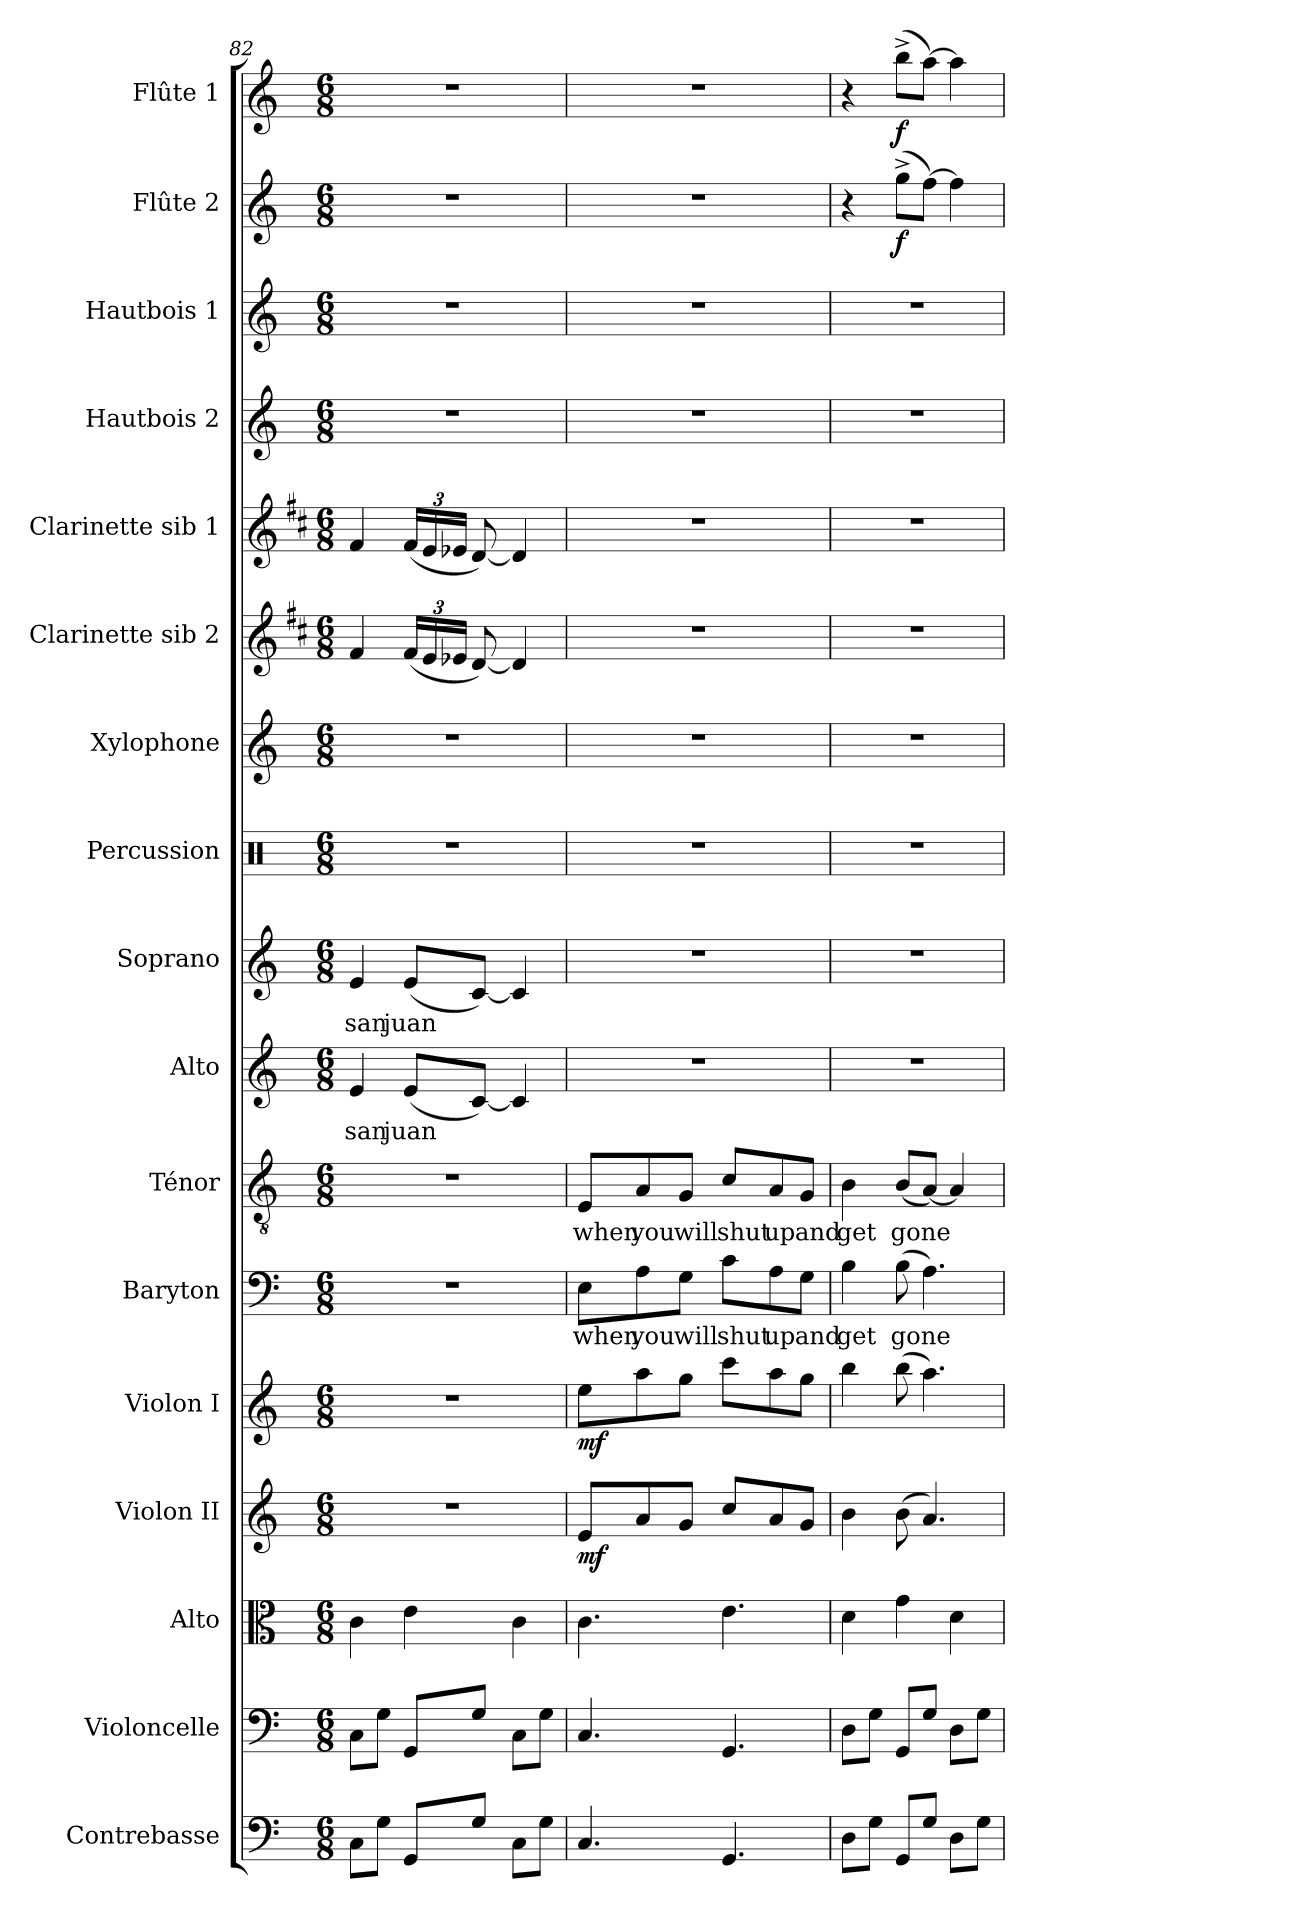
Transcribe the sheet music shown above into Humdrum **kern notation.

**kern	**kern	**kern	**kern	**dynam	**kern	**dynam	**kern	**text	**kern	**text	**kern	**text	**kern	**text	**kern	**kern	**kern	**kern	**kern	**kern	**kern	**dynam	**kern	**dynam
*part17	*part16	*part15	*part14	*part14	*part13	*part13	*part12	*part12	*part11	*part11	*part10	*part10	*part9	*part9	*part8	*part7	*part6	*part5	*part4	*part3	*part2	*part2	*part1	*part1
*staff17	*staff16	*staff15	*staff14	*staff14	*staff13	*staff13	*staff12	*staff12	*staff11	*staff11	*staff10	*staff10	*staff9	*staff9	*staff8	*staff7	*staff6	*staff5	*staff4	*staff3	*staff2	*staff2	*staff1	*staff1
*I"Contrebasse	*I"Violoncelle	*I"Alto	*I"Violon II	*	*I"Violon I	*	*I"Baryton	*	*I"Ténor	*	*I"Alto	*	*I"Soprano	*	*I"Percussion	*I"Xylophone	*I"Clarinette sib 2	*I"Clarinette sib 1	*I"Hautbois 2	*I"Hautbois 1	*I"Flûte 2	*	*I"Flûte 1	*
*I'Cb.	*I'Vc.	*I'A	*I'Vln. II	*	*I'Vln. I	*	*I'Bar.	*	*I'T	*	*I'A	*	*I'S	*	*I'Perc.	*I'Xyl.	*I'Cl. Sib 2	*I'Cl. Sib 1	*I'Hb. 2	*I'Hb. 1	*I'Fl. 2	*	*I'Fl. 1	*
*clefF4	*clefF4	*clefC3	*clefG2	*	*clefG2	*	*clefF4	*	*clefGv2	*	*clefG2	*	*clefG2	*	*clefX	*clefG2	*clefG2	*clefG2	*clefG2	*clefG2	*clefG2	*	*clefG2	*
*ITrd7c12	*	*	*	*	*	*	*	*	*	*	*	*	*	*	*	*	*ITrd1c2	*ITrd1c2	*	*	*	*	*	*
*k[]	*k[]	*k[]	*k[]	*	*k[]	*	*k[]	*	*k[]	*	*k[]	*	*k[]	*	*k[]	*k[]	*k[]	*k[]	*k[]	*k[]	*k[]	*	*k[]	*
*C:	*C:	*C:	*C:	*	*C:	*	*C:	*	*C:	*	*C:	*	*C:	*	*C:	*C:	*C:	*C:	*C:	*C:	*C:	*	*C:	*
*M6/8	*M6/8	*M6/8	*M6/8	*	*M6/8	*	*M6/8	*	*M6/8	*	*M6/8	*	*M6/8	*	*M6/8	*M6/8	*M6/8	*M6/8	*M6/8	*M6/8	*M6/8	*	*M6/8	*
=82	=82	=82	=82	=82	=82	=82	=82	=82	=82	=82	=82	=82	=82	=82	=82	=82	=82	=82	=82	=82	=82	=82	=82	=82
!	!	!	!	!	!	!	!	!	!	!	!	!LO:LY:b	!	!LO:LY:b	!	!	!	!	!	!	!	!	!	!
8CC\L	8C\L	4c\	2.r	.	2.r	.	2.r	.	2.r	.	4e/	san	4e/	san	2.r	2.r	4e/	4e/	2.r	2.r	2.r	.	2.r	.
8GG\J	8G\J	.	.	.	.	.	.	.	.	.	.	.	.	.	.	.	.	.	.	.	.	.	.	.
!	!	!	!	!	!	!	!	!	!	!	!	!LO:LY:b	!	!LO:LY:b	!	!	!	!	!	!	!	!	!	!
8GGG/L	8GG/L	4e\	.	.	.	.	.	.	.	.	(<8e/L	juan	(<8e/L	juan	.	.	(<24e/LL	(<24e/LL	.	.	.	.	.	.
.	.	.	.	.	.	.	.	.	.	.	.	.	.	.	.	.	24d/	24d/	.	.	.	.	.	.
.	.	.	.	.	.	.	.	.	.	.	.	.	.	.	.	.	24d-X/JJ	24d-X/JJ	.	.	.	.	.	.
8GG/J	8G/J	.	.	.	.	.	.	.	.	.	[8c/J)	.	[8c/J)	.	.	.	[8c/)	[8c/)	.	.	.	.	.	.
8CC\L	8C\L	4c\	.	.	.	.	.	.	.	.	4c/]	.	4c/]	.	.	.	4c/]	4c/]	.	.	.	.	.	.
8GG\J	8G\J	.	.	.	.	.	.	.	.	.	.	.	.	.	.	.	.	.	.	.	.	.	.	.
=83	=83	=83	=83	=83	=83	=83	=83	=83	=83	=83	=83	=83	=83	=83	=83	=83	=83	=83	=83	=83	=83	=83	=83	=83
!	!	!	!	!LO:DY:b	!	!LO:DY:b	!	!LO:LY:b	!	!LO:LY:b	!	!	!	!	!	!	!	!	!	!	!	!	!	!
4.CC/	4.C/	4.c\	8e/L	mf	8ee\L	mf	8E\L	when	8E/L	when	2.r	.	2.r	.	2.r	2.r	2.r	2.r	2.r	2.r	2.r	.	2.r	.
!	!	!	!	!	!	!	!	!LO:LY:b	!	!LO:LY:b	!	!	!	!	!	!	!	!	!	!	!	!	!	!
.	.	.	8a/	.	8aa\	.	8A\	you	8A/	you	.	.	.	.	.	.	.	.	.	.	.	.	.	.
!	!	!	!	!	!	!	!	!LO:LY:b	!	!LO:LY:b	!	!	!	!	!	!	!	!	!	!	!	!	!	!
.	.	.	8g/J	.	8gg\J	.	8G\J	will	8G/J	will	.	.	.	.	.	.	.	.	.	.	.	.	.	.
!	!	!	!	!	!	!	!	!LO:LY:b	!	!LO:LY:b	!	!	!	!	!	!	!	!	!	!	!	!	!	!
4.GGG/	4.GG/	4.e\	8cc/L	.	8ccc\L	.	8c\L	shut	8c/L	shut	.	.	.	.	.	.	.	.	.	.	.	.	.	.
!	!	!	!	!	!	!	!	!LO:LY:b	!	!LO:LY:b	!	!	!	!	!	!	!	!	!	!	!	!	!	!
.	.	.	8a/	.	8aa\	.	8A\	up	8A/	up	.	.	.	.	.	.	.	.	.	.	.	.	.	.
!	!	!	!	!	!	!	!	!LO:LY:b	!	!LO:LY:b	!	!	!	!	!	!	!	!	!	!	!	!	!	!
.	.	.	8g/J	.	8gg\J	.	8G\J	and	8G/J	and	.	.	.	.	.	.	.	.	.	.	.	.	.	.
=84	=84	=84	=84	=84	=84	=84	=84	=84	=84	=84	=84	=84	=84	=84	=84	=84	=84	=84	=84	=84	=84	=84	=84	=84
!	!	!	!	!	!	!	!	!LO:LY:b	!	!LO:LY:b	!	!	!	!	!	!	!	!	!	!	!	!	!	!
8DD\L	8D\L	4d\	4b\	.	4bb\	.	4B\	get	4B\	get	2.r	.	2.r	.	2.r	2.r	2.r	2.r	2.r	2.r	4r	.	4r	.
8GG\J	8G\J	.	.	.	.	.	.	.	.	.	.	.	.	.	.	.	.	.	.	.	.	.	.	.
!	!	!	!	!	!	!	!	!LO:LY:b	!	!LO:LY:b	!	!	!	!	!	!	!	!	!	!	!	!LO:DY:b	!	!LO:DY:b
8GGG/L	8GG/L	4g\	(>8b\	.	(>8bb\	.	(>8B\	gone	(<8B/L	gone	.	.	.	.	.	.	.	.	.	.	(>8gg^>\L	f	(>8bb^>\L	f
8GG/J	8G/J	.	4.a/)	.	4.aa\)	.	4.A\)	.	[8A/J)	.	.	.	.	.	.	.	.	.	.	.	[8ff\J)	.	[8aa\J)	.
8DD\L	8D\L	4d\	.	.	.	.	.	.	4A/]	.	.	.	.	.	.	.	.	.	.	.	4ff\]	.	4aa\]	.
8GG\J	8G\J	.	.	.	.	.	.	.	.	.	.	.	.	.	.	.	.	.	.	.	.	.	.	.
=	=	=	=	=	=	=	=	=	=	=	=	=	=	=	=	=	=	=	=	=	=	=	=	=
*-	*-	*-	*-	*-	*-	*-	*-	*-	*-	*-	*-	*-	*-	*-	*-	*-	*-	*-	*-	*-	*-	*-	*-	*-
